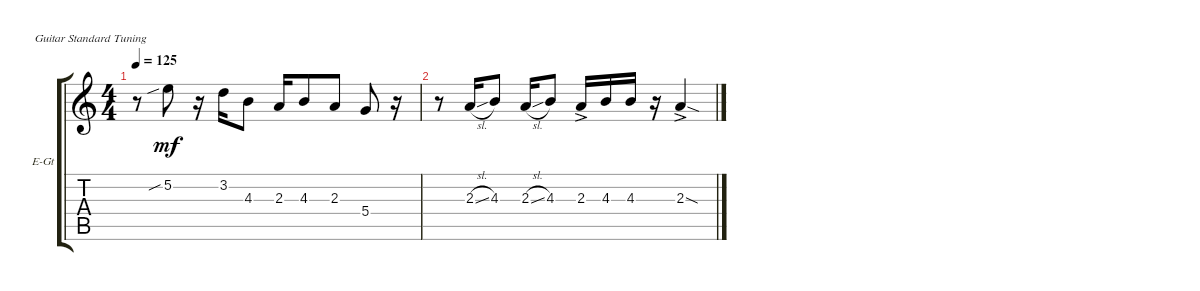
\defaultSystemsLayout 4
\bracketExtendMode groupsimilarinstruments
\firstSystemTrackNameOrientation horizontal
\otherSystemsTrackNameOrientation horizontal
\track ("Electric Guitar" "E-Gt") {instrument overdrivenguitar}
\staff {score tabs}
\tuning (E4 B3 G3 D3 A2 E2)
\ts (4 4)
\tempo 125
\clef g2
\ks c
r.8{dy mf} 5.2{sib}.8 r.16 3.2.16 4.3.8 2.3.16 4.3.8 2.3.8 5.4.8 r.16 |
r.8 2.3{sl}.16 4.3.8 2.3{sl}.16 4.3.8 2.3{ac}.16 4.3.16 4.3.16 r.16 2.3{sod ac}.4
